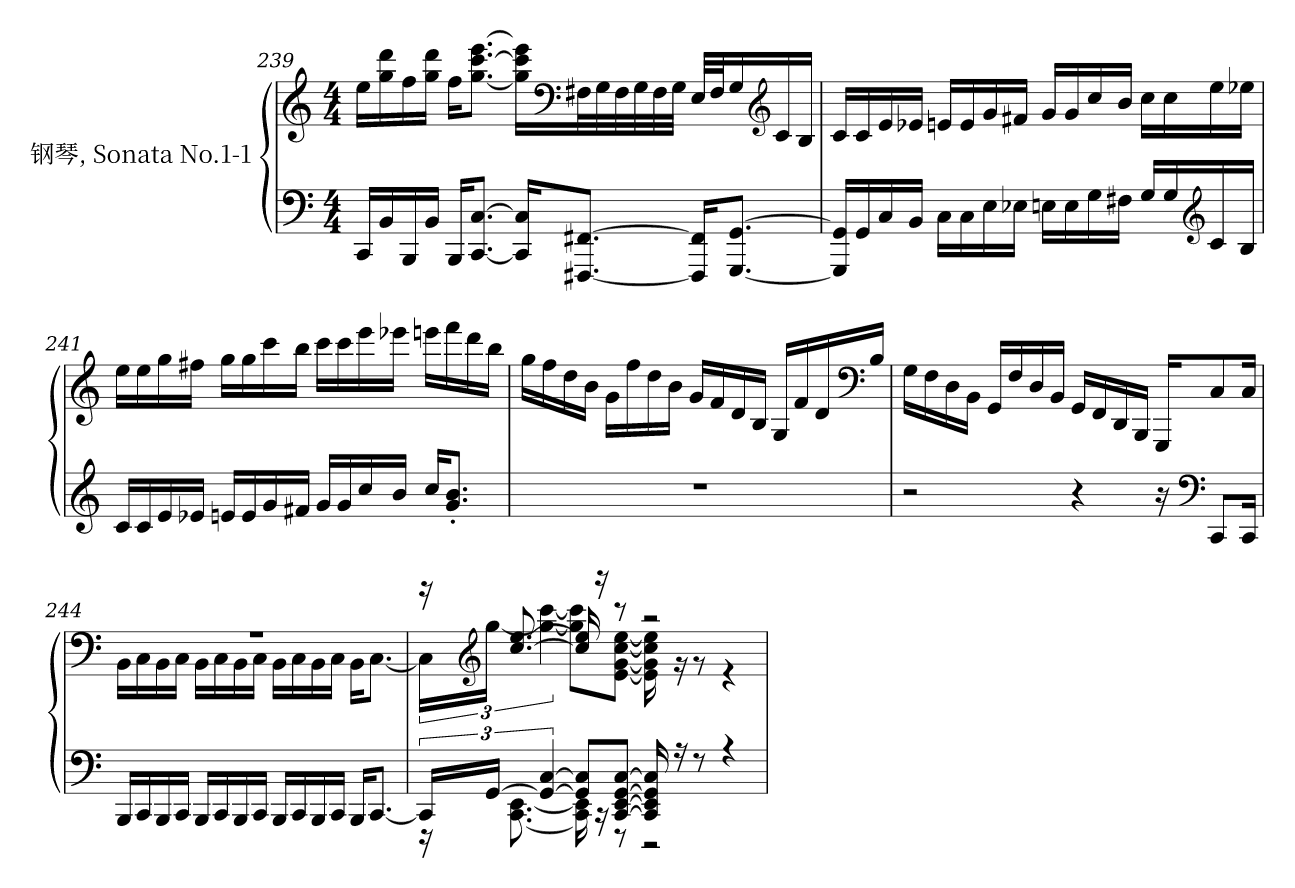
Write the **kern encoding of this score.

**kern	**kern
*part1	*part1
*staff2	*staff1
*I"钢琴, Sonata No.1-1	*
!!LO:LB:g=z
*clefF4	*clefG2
*k[]	*k[]
*M4/4	*M4/4
=239	=239
16CC/LL	16ee\LL
*	*MM141
16BB/	16gg\ 16ddd\
16BBB/	16ff\
16BB/JJ	16gg\ 16ddd\JJ
16BBB/KL	16ff\KL
*	*MM135
[8.CC/ [8.C/J	[8.gg\ [8.ccc\ [8.eee\J
16CC/] 16C/]KL	16gg\] 16ccc\] 16eee\]LL
*	*clefF4
*	*MM134
[8.FFF#X/ [8.FF#X/J	32F#X\L
.	32G\
.	32F#\
.	32G\
.	32F#\
.	32G\JJJ
16FFF#/] 16FF#/]KL	32E/LLL
.	32F#/J
*	*MM141
[8.GGG/ [8.GG/J	16G/
*	*clefG2
.	16c/
.	16B/JJ
=240	=240
16GGG/] 16GG/]LL	16c/LL
16GG/	16c/
16C/	16e/
16BB/JJ	16e-X/JJ
16C\LL	16en/LL
16C\	16e/
16E\	16g/
16E-X\JJ	16f#X/JJ
16En\LL	16g/LL
16E\	16g/
16G\	16cc/
16F#X\JJ	16b/JJ
16G/LL	16cc\LL
16G/	16cc\
*clefG2	*
16c/	16ee\
16B/JJ	16ee-X\JJ
!!LO:PB:g=z
=241	=241
16c/LL	16ee\LL
16c/	16ee\
16e/	16gg\
16e-X/JJ	16ff#X\JJ
16en/LL	16gg\LL
*	*MM139
16e/	16gg\
16g/	16ccc\
16f#X/JJ	16bb\JJ
16g/LL	16ccc\LL
16g/	16ccc\
16cc/	16eee\
16b/JJ	16eee-X\JJ
16cc/KL	16eeen\LL
*	*MM143
8.g/' 8.b/'J	16fff\
.	16ddd\
.	16bb\JJ
=242	=242
1r	16gg\LL
.	16ff\
.	16dd\
.	16b\JJ
.	16g\LL
.	16ff\
.	16dd\
.	16b\JJ
.	16g/LL
.	16f/
.	16d/
.	16B/JJ
.	16G/LL
.	16f/
.	16d/
*	*clefF4
.	16B/JJ
!!LO:LB:g=z
=243	=243
2r	16G\LL
.	16F\
.	16D\
.	16BB\JJ
.	16GG/LL
.	16F/
.	16D/
.	16BB/JJ
4r	16GG/LL
.	16FF/
.	16DD/
.	16BBB/JJ
16r	16GGG/KL
*clefF4	*
*	*MM139
8CC/L	8C/
16CC/Jk	16C/Jk
=244	=244
*	*^
16BBB/LL	1r	16BB\LL
16CC/	.	16C\
16BBB/	.	16BB\
16CC/JJ	.	16C\JJ
16BBB/LL	.	16BB\LL
*	*MM137	*
16CC/	.	16C\
16BBB/	.	16BB\
16CC/JJ	.	16C\JJ
16BBB/LL	.	16BB\LL
16CC/	.	16C\
16BBB/	.	16BB\
16CC/JJ	.	16C\JJ
16BBB/KL	.	16BB\KL
*	*MM105	*
[8.CC/J	.	[8.C\J
!!LO:LB:g=z	!!
=245	=245	=245
*^	*	*
24CC/LL]	16r	16r	24C\LL]
*	*	*clefG2	*
[24GG/JJ	.	.	[24gg\JJ
*	*	*MM85	*
.	[8.CC\ [8.EE\	[8.cc/ [8.ee/	.
6GG/_ [6C/	.	.	6gg\_ [6ccc\
8GG/] 8C/]L	16CC\] 16EE\]	16cc/] 16ee/]	8gg\] 8ccc\]L
.	16r	16r	.
[8CC/ [8EE/ [8GG/ [8C/J	8r	8r	[8e\ [8g\ [8cc\ [8ee\J
16CC/] 16EE/] 16GG/] 16C/]	2r	2r	16e\] 16g\] 16cc\] 16ee\]
16r	.	.	16r
8r	.	.	8r
4r	.	.	4r
*v	*v	*	*
*	*v	*v
=	=
*-	*-
